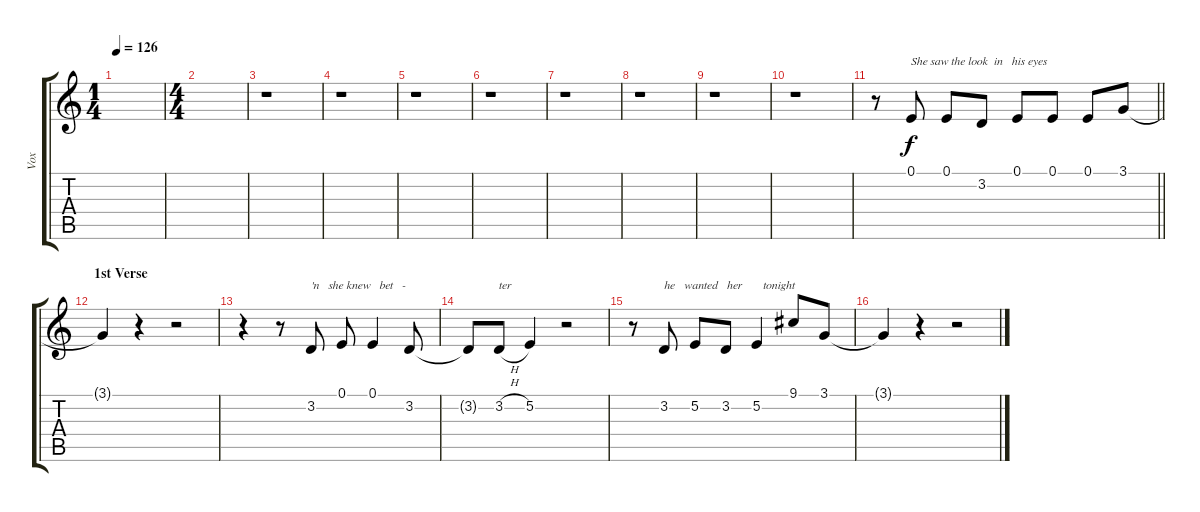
\track ("Vox" "Vox") {instrument altosax}
\staff {score tabs}
\tuning (E4 B3 G3 D3 A2 E2) {hide}
\ts (1 4)
\tempo 126
\clef g2
\ks c
|
\ts (4 4)
|
r.1 |
r.1 |
r.1 |
r.1 |
r.1 |
r.1 |
r.1 |
r.1 |
\barLineRight lightlight
r.8 0.1.8{txt "She saw the look  in   his eyes"} 0.1.8 3.2.8 0.1.8 0.1.8 0.1.8 3.1.8 |
\section ("" "1st Verse")
3.1{t}.4 r.4 r.2 |
r.4 r.8 3.2.8{txt "'n   she knew   bet   -"} 0.1.8 0.1.4 3.2.8 |
3.2{t}.8 3.2{h}.8{txt "ter"} 5.2.4 r.2 |
r.8 3.2.8{txt "he   wanted   her       tonight"} 5.2.8 3.2.8 5.2.4 9.1.8 3.1.8 |
3.1{t}.4 r.4 r.2
